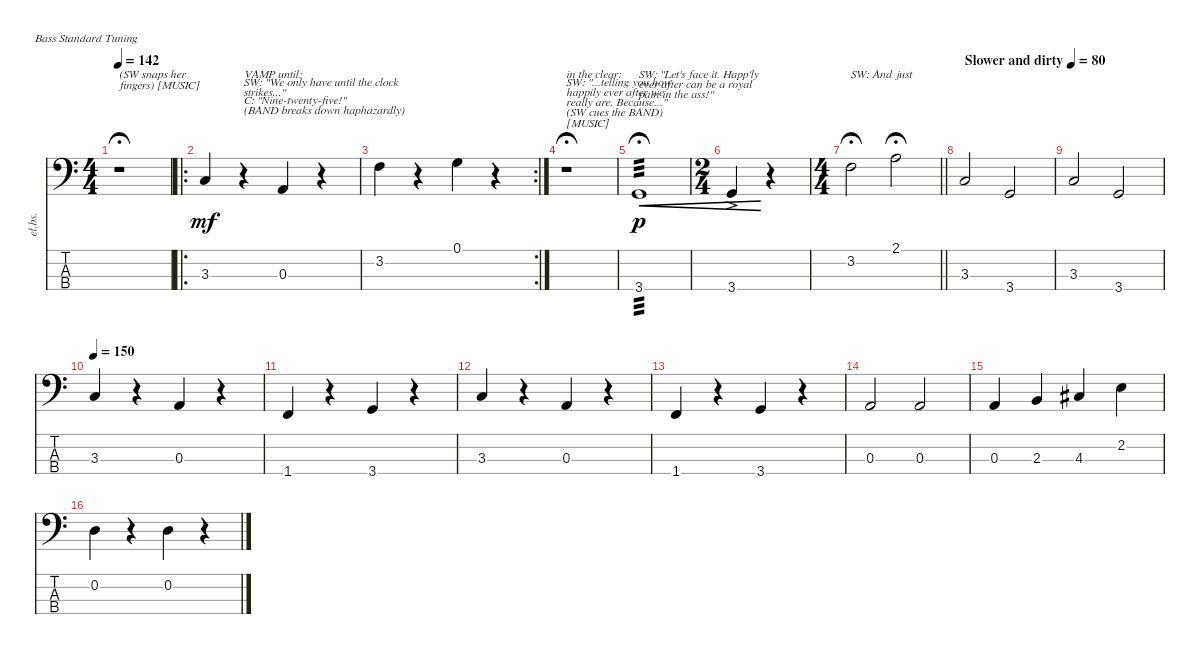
\defaultSystemsLayout 4
\bracketExtendMode nobrackets
\useSystemSignSeparator
\track ("Electric Bass" "el.bs.") {defaultSystemsLayout 6 multiBarRest instrument electricbassfinger}
\staff {score tabs}
\tuning (G2 D2 A1 E1)
\ts (4 4)
\tempo 142
\clef f4
\ks c
r.1{txt "(SW snaps her\nfingers) [MUSIC]" dy mf fermata (medium 0.5) beam Down} |
\ro
3.3.4{beam Up} r.4{txt "VAMP until:\nSW: \"We only have until the clock\nstrikes...\"\nC: \"Nine-twenty-five!\"\n(BAND breaks down haphazardly)" beam Down} 0.3.4{beam Up} r.4{beam Down} |
\rc 2
3.2.4{beam Down} r.4{beam Down} 0.1.4{beam Down} r.4{beam Down} |
r.1{txt "in the clear:\nSW: \"...telling you how\nhappily ever after we\nreally are. Because...\"\n(SW cues the BAND)\n[MUSIC]" fermata (medium 0.5) beam Down} |
3.4.1{txt "SW: \"Let's face it. Happ'ly\never after can be a royal\npain in the ass!\"" tp 3 cre dy p fermata (medium 0.5) beam Up} |
\ts (2 4)
\beaming (8 2 2)
3.4{ac}.4{cre beam Up} r.4{beam Down} |
\ts (4 4)
\beaming (8 2 2 2 2)
\barLineRight lightlight
3.2.2{txt "SW: And" fermata (medium 0.5) beam Down} 2.1.2{txt "just" fermata (medium 0.5) beam Down} |
\tempo (80 "Slower and dirty")
3.3.2{beam Up} 3.4.2{beam Up} |
3.3.2{beam Up} 3.4.2{beam Up} |
\tempo 150
3.3.4{beam Up} r.4{beam Down} 0.3.4{beam Up} r.4{beam Down} |
1.4.4{beam Up} r.4{beam Down} 3.4.4{beam Up} r.4{beam Down} |
3.3.4{beam Up} r.4{beam Down} 0.3.4{beam Up} r.4{beam Down} |
1.4.4{beam Up} r.4{beam Down} 3.4.4{beam Up} r.4{beam Down} |
0.3.2{beam Up} 0.3.2{beam Up} |
0.3.4{beam Up} 2.3.4{beam Up} 4.3{acc #}.4{beam Up} 2.2.4{beam Down} |
0.2.4{beam Down} r.4{beam Down} 0.2.4{beam Down} r.4{beam Down}
